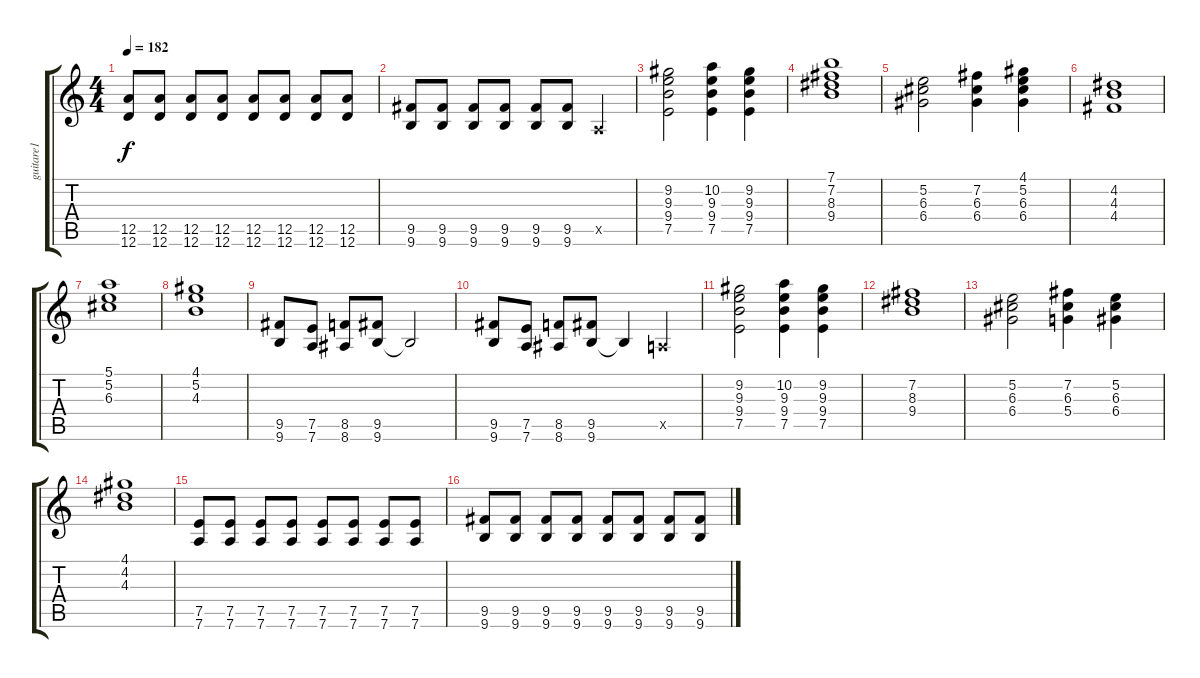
\track ("guitare1" "guitare1") {instrument distortionguitar}
\staff {score tabs}
\tuning (E4 B3 G3 D3 A2 D2) {hide}
\ts (4 4)
\tempo 182
\clef g2
\ks c
(12.5 12.6).8{dy f} (12.5 12.6).8 (12.5 12.6).8 (12.5 12.6).8 (12.5 12.6).8 (12.5 12.6).8 (12.5 12.6).8 (12.5 12.6).8 |
(9.5 9.6).8 (9.5 9.6).8 (9.5 9.6).8 (9.5 9.6).8 (9.5 9.6).8 (9.5 9.6).8 0.5{x}.4 |
(9.2 9.3 9.4 7.5).2 (10.2 9.3 9.4 7.5).4 (9.2 9.3 9.4 7.5).4 |
(7.1 7.2 8.3 9.4).1 |
(5.2 6.3 6.4).2 (7.2 6.3 6.4).4 (4.1 5.2 6.3 6.4).4 |
(4.2 4.3 4.4).1 |
(5.1 5.2 6.3).1 |
(4.1 5.2 4.3).1 |
(9.5 9.6).8 (7.5 7.6).8 (8.5 8.6).8 (9.5 9.6).8 9.6{t}.2 |
(9.5 9.6).8 (7.5 7.6).8 (8.5 8.6).8 (9.5 9.6).8 9.6{t}.4 0.5{x}.4 |
(9.2 9.3 9.4 7.5).2 (10.2 9.3 9.4 7.5).4 (9.2 9.3 9.4 7.5).4 |
(7.2 8.3 9.4).1 |
(5.2 6.3 6.4).2 (7.2 6.3 5.4).4 (5.2 6.3 6.4).4 |
(4.1 4.2 4.3).1 |
(7.5 7.6).8 (7.5 7.6).8 (7.5 7.6).8 (7.5 7.6).8 (7.5 7.6).8 (7.5 7.6).8 (7.5 7.6).8 (7.5 7.6).8 |
(9.5 9.6).8 (9.5 9.6).8 (9.5 9.6).8 (9.5 9.6).8 (9.5 9.6).8 (9.5 9.6).8 (9.5 9.6).8 (9.5 9.6).8
